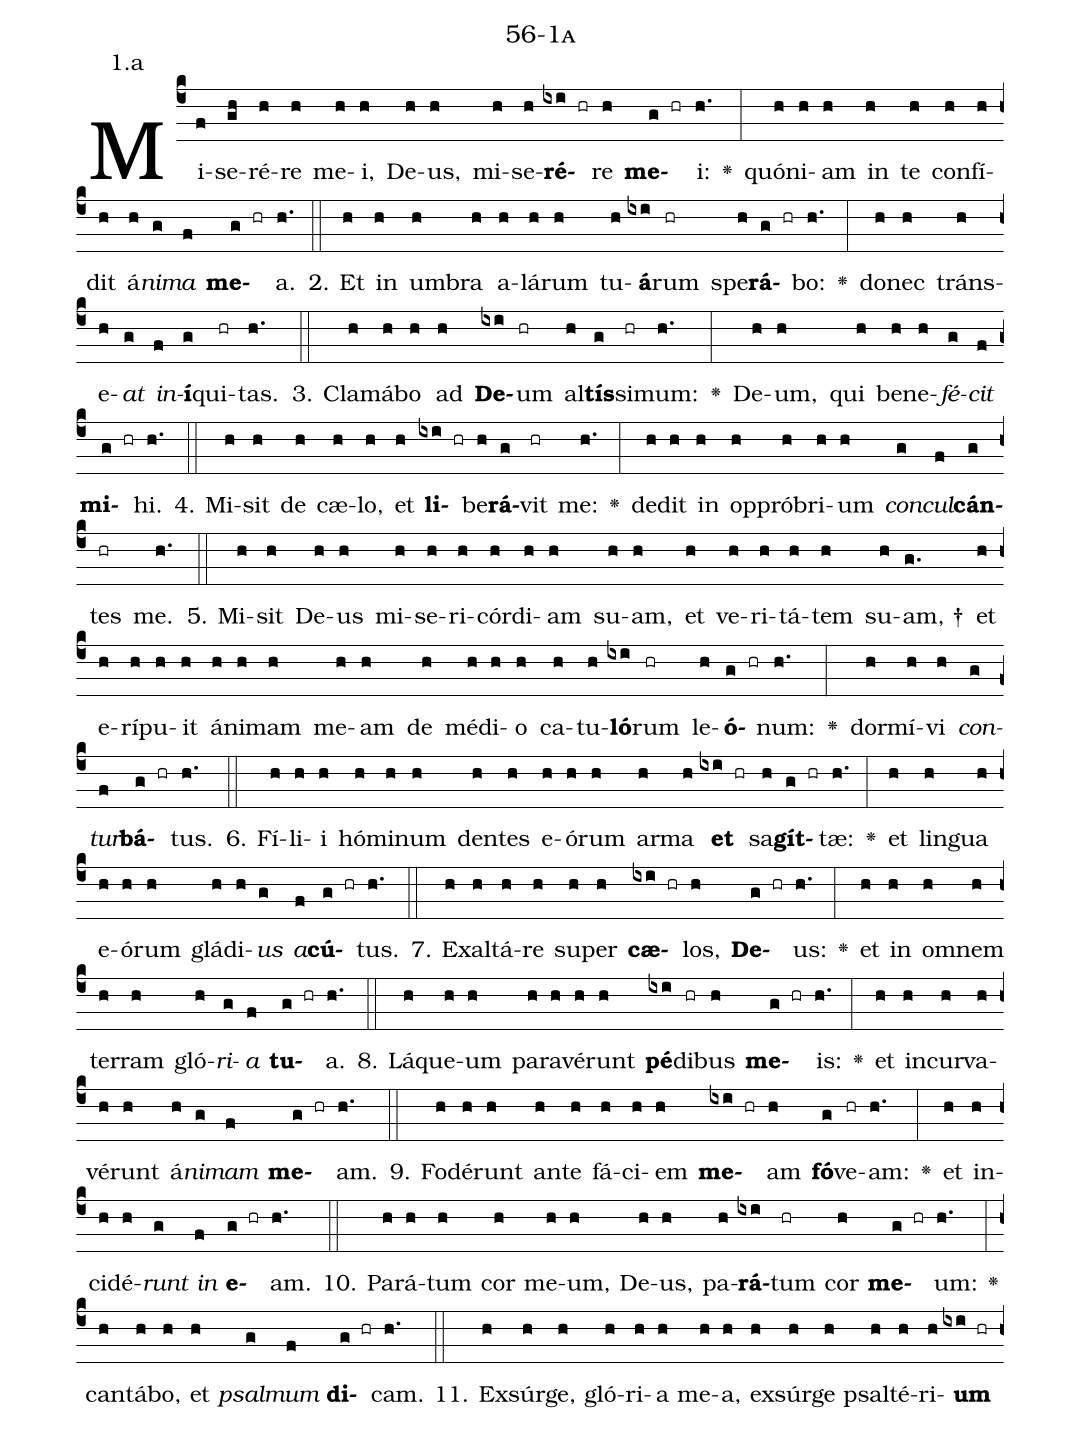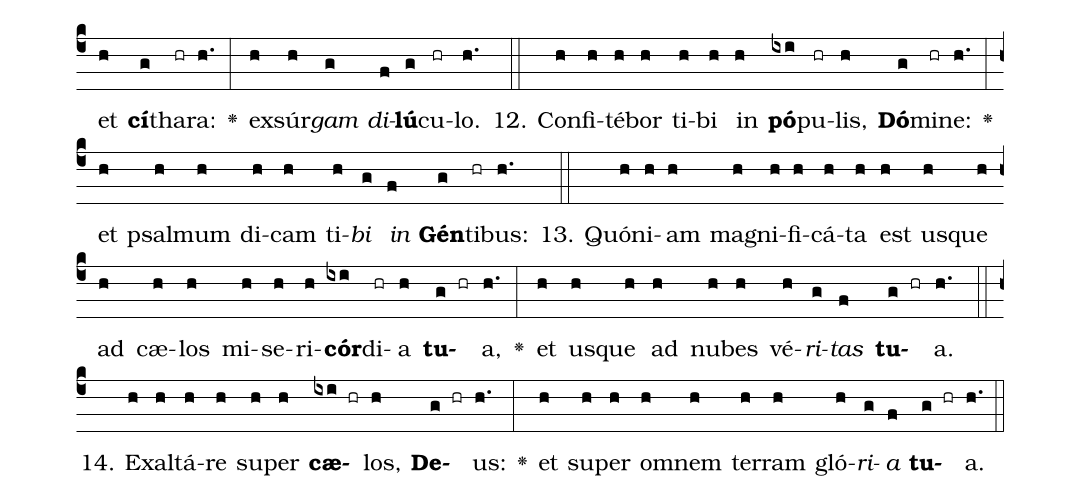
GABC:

name: 56-1a;
annotation: 1.a;
%%
(c4)Mi(f)se(gh)ré(h)re(h) me(h)i,(h) De(h)us,(h) mi(h)se(h)<b>ré</b>(ixi hr)re(h) <b>me</b>(g hr)i:(h.) <v>\greheightstar</v>(:) quón(h)i(h)am(h) in(h) te(h) con(h)fí(h)dit(h) á(h)<i>ni</i>(g)<i>ma</i>(f) <b>me</b>(g hr)a.(h.) (::)
2. Et(h) in(h) um(h)bra(h) a(h)lá(h)rum(h) tu(h)<b>á</b>(ixi)rum(hr) spe(h)<b>rá</b>(g hr)bo:(h.) <v>\greheightstar</v>(:) do(h)nec(h) tráns(h)e(h)<i>at</i>(g) <i>in</i>(f)<b>í</b>(g)qui(hr)tas.(h.) (::)
3. Cla(h)má(h)bo(h) ad(h) <b>De</b>(ixi)um(hr) al(h)<b>tís</b>(g)si(hr)mum:(h.) <v>\greheightstar</v>(:) De(h)um,(h) qui(h) be(h)ne(h)<i>fé</i>(g)<i>cit</i>(f) <b>mi</b>(g hr)hi.(h.) (::)
4. Mi(h)sit(h) de(h) cæ(h)lo,(h) et(h) <b>li</b>(ixi hr)be(h)<b>rá</b>(g)vit(hr) me:(h.) <v>\greheightstar</v>(:) de(h)dit(h) in(h) op(h)pró(h)bri(h)um(h) <i>con</i>(g)<i>cul</i>(f)<b>cán</b>(g)tes(hr) me.(h.) (::)
5. Mi(h)sit(h) De(h)us(h) mi(h)se(h)ri(h)cór(h)di(h)am(h) su(h)am,(h) et(h) ve(h)ri(h)tá(h)tem(h) su(h)am, †(g.) et(h) e(h)rí(h)pu(h)it(h) á(h)ni(h)mam(h) me(h)am(h) de(h) mé(h)di(h)o(h) ca(h)tu(h)<b>ló</b>(ixi)rum(hr) le(h)<b>ó</b>(g hr)num:(h.) <v>\greheightstar</v>(:) dor(h)mí(h)vi(h) <i>con</i>(g)<i>tur</i>(f)<b>bá</b>(g hr)tus.(h.) (::)
6. Fí(h)li(h)i(h) hó(h)mi(h)num(h) den(h)tes(h) e(h)ó(h)rum(h) ar(h)ma(h) <b>et</b>(ixi hr) sa(h)<b>gít</b>(g hr)tæ:(h.) <v>\greheightstar</v>(:) et(h) lin(h)gua(h) e(h)ó(h)rum(h) glá(h)di(h)<i>us</i>(g) <i>a</i>(f)<b>cú</b>(g hr)tus.(h.) (::)
7. Ex(h)al(h)tá(h)re(h) su(h)per(h) <b>cæ</b>(ixi hr)los,(h) <b>De</b>(g hr)us:(h.) <v>\greheightstar</v>(:) et(h) in(h) om(h)nem(h) ter(h)ram(h) gló(h)<i>ri</i>(g)<i>a</i>(f) <b>tu</b>(g hr)a.(h.) (::)
8. Lá(h)que(h)um(h) pa(h)ra(h)vé(h)runt(h) <b>pé</b>(ixi)di(hr)bus(h) <b>me</b>(g hr)is:(h.) <v>\greheightstar</v>(:) et(h) in(h)cur(h)va(h)vé(h)runt(h) á(h)<i>ni</i>(g)<i>mam</i>(f) <b>me</b>(g hr)am.(h.) (::)
9. Fo(h)dé(h)runt(h) an(h)te(h) fá(h)ci(h)em(h) <b>me</b>(ixi hr)am(h) <b>fó</b>(g)ve(hr)am:(h.) <v>\greheightstar</v>(:) et(h) in(h)ci(h)dé(h)<i>runt</i>(g) <i>in</i>(f) <b>e</b>(g hr)am.(h.) (::)
10. Pa(h)rá(h)tum(h) cor(h) me(h)um,(h) De(h)us,(h) pa(h)<b>rá</b>(ixi)tum(hr) cor(h) <b>me</b>(g hr)um:(h.) <v>\greheightstar</v>(:) can(h)tá(h)bo,(h) et(h) <i>psal</i>(g)<i>mum</i>(f) <b>di</b>(g hr)cam.(h.) (::)
11. Ex(h)súr(h)ge,(h) gló(h)ri(h)a(h) me(h)a,(h) ex(h)súr(h)ge(h) psal(h)té(h)ri(h)<b>um</b>(ixi hr) et(h) <b>cí</b>(g)tha(hr)ra:(h.) <v>\greheightstar</v>(:) ex(h)súr(h)<i>gam</i>(g) <i>di</i>(f)<b>lú</b>(g)cu(hr)lo.(h.) (::)
12. Con(h)fi(h)té(h)bor(h) ti(h)bi(h) in(h) <b>pó</b>(ixi)pu(hr)lis,(h) <b>Dó</b>(g)mi(hr)ne:(h.) <v>\greheightstar</v>(:) et(h) psal(h)mum(h) di(h)cam(h) ti(h)<i>bi</i>(g) <i>in</i>(f) <b>Gén</b>(g)ti(hr)bus:(h.) (::)
13. Quón(h)i(h)am(h) ma(h)gni(h)fi(h)cá(h)ta(h) est(h) us(h)que(h) ad(h) cæ(h)los(h) mi(h)se(h)ri(h)<b>cór</b>(ixi)di(hr)a(h) <b>tu</b>(g hr)a,(h.) <v>\greheightstar</v>(:) et(h) us(h)que(h) ad(h) nu(h)bes(h) vé(h)<i>ri</i>(g)<i>tas</i>(f) <b>tu</b>(g hr)a.(h.) (::)
14. Ex(h)al(h)tá(h)re(h) su(h)per(h) <b>cæ</b>(ixi hr)los,(h) <b>De</b>(g hr)us:(h.) <v>\greheightstar</v>(:) et(h) su(h)per(h) om(h)nem(h) ter(h)ram(h) gló(h)<i>ri</i>(g)<i>a</i>(f) <b>tu</b>(g hr)a.(h.) (::)
